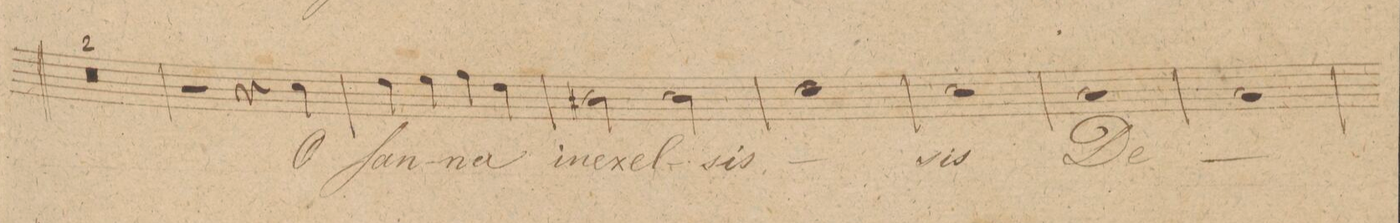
**kern	**text	**dynam
*I"Baſso.	*	*
*clefF4	*	*
*k[f#c#g#]	*	*
*met(c)	*	*
*M4/4	*	*
0r	.	.
=64	=64	=64
=65	=65	=65
2r	.	.
4r	.	.
4E\	O-	.
=66	=66	=66
4F#\	-ſan-	.
4G#\	na	.
4A\	in	.
4F#\	e-	.
=67	=67	=67
2D#X\	-xel-	.
2E\	-sis	.
=68	=68	=68
1F#	.	.
=69	=69	=69
1E	-sis	.
=70	=70	=70
1D	De-	.
=71	=71	=71
1C#	.	.
=72	=72	=72
*-	*-	*-
